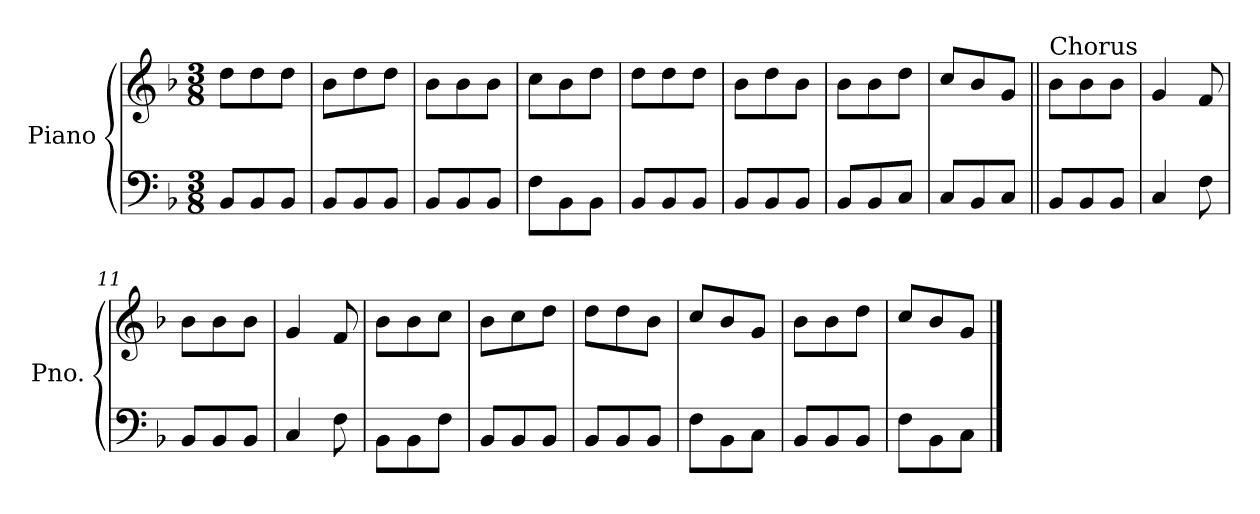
**kern	**kern
*part1	*part1
*staff2	*staff1
*I"Piano	*
*I'Pno.	*
*clefF4	*clefG2
*k[b-]	*k[b-]
*M3/8	*M3/8
*MM60	*MM60
=1	=1
8BB-/L	8dd\L
8BB-/	8dd\
8BB-/J	8dd\J
=2	=2
8BB-/L	8b-\L
8BB-/	8dd\
8BB-/J	8dd\J
=3	=3
8BB-/L	8b-\L
8BB-/	8b-\
8BB-/J	8b-\J
=4	=4
8F\L	8cc\L
8BB-\	8b-\
8BB-\J	8dd\J
=5	=5
8BB-/L	8dd\L
8BB-/	8dd\
8BB-/J	8dd\J
=6	=6
8BB-/L	8b-\L
8BB-/	8dd\
8BB-/J	8b-\J
=7	=7
8BB-/L	8b-\L
8BB-/	8b-\
8C/J	8dd\J
=8	=8
8C/L	8cc/L
8BB-/	8b-/
8C/J	8g/J
=9||	=9||
!	!LO:TX:a:t=Chorus
8BB-/L	8b-\L
8BB-/	8b-\
8BB-/J	8b-\J
=10	=10
4C/	4g/
8F\	8f/
=11	=11
8BB-/L	8b-\L
8BB-/	8b-\
8BB-/J	8b-\J
=12	=12
4C/	4g/
8F\	8f/
=13	=13
8BB-\L	8b-\L
8BB-\	8b-\
8F\J	8cc\J
=14	=14
8BB-/L	8b-\L
8BB-/	8cc\
8BB-/J	8dd\J
!!LO:LB:g=z
=15	=15
8BB-/L	8dd\L
8BB-/	8dd\
8BB-/J	8b-\J
=16	=16
8F\L	8cc/L
8BB-\	8b-/
8C\J	8g/J
=17	=17
8BB-/L	8b-\L
8BB-/	8b-\
8BB-/J	8dd\J
=18	=18
8F\L	8cc/L
8BB-\	8b-/
8C\J	8g/J
==	==
*-	*-
